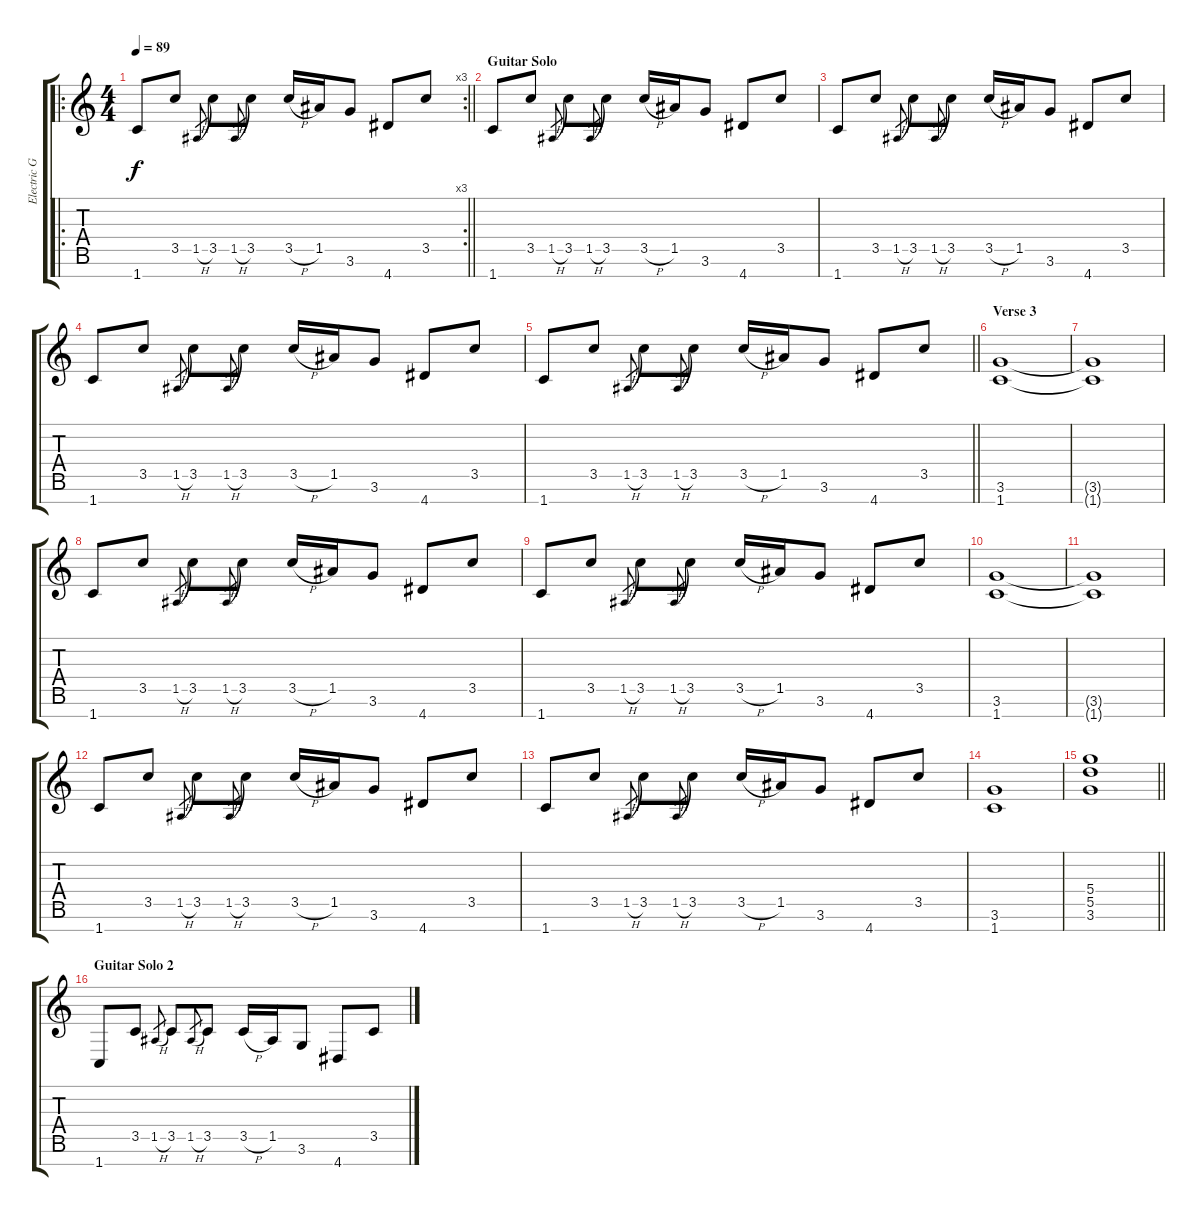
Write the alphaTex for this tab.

\track ("Electric Guitar" "Electric G") {instrument distortionguitar}
\staff {score tabs}
\tuning (E4 B3 G3 D3 A2 E2 B1) {hide}
\ro
\rc 3
\ts (4 4)
\tempo 89
\clef g2
\barLineRight lightlight
\ks c
1.7.8{ot 8vb dy f} 3.5.8{ot 8vb} 1.5{h}.8{gr} 3.5.8{ot 8vb} 1.5{h}.8{gr} 3.5.8{ot 8vb} 3.5{h}.16{ot 8vb} 1.5.16{ot 8vb} 3.6.8{ot 8vb} 4.7.8{ot 8vb} 3.5.8{ot 8vb} |
\section ("" "Guitar Solo")
1.7.8{ot 8vb} 3.5.8{ot 8vb} 1.5{h}.8{gr} 3.5.8{ot 8vb} 1.5{h}.8{gr} 3.5.8{ot 8vb} 3.5{h}.16{ot 8vb} 1.5.16{ot 8vb} 3.6.8{ot 8vb} 4.7.8{ot 8vb} 3.5.8{ot 8vb} |
1.7.8{ot 8vb} 3.5.8{ot 8vb} 1.5{h}.8{gr} 3.5.8{ot 8vb} 1.5{h}.8{gr} 3.5.8{ot 8vb} 3.5{h}.16{ot 8vb} 1.5.16{ot 8vb} 3.6.8{ot 8vb} 4.7.8{ot 8vb} 3.5.8{ot 8vb} |
1.7.8{ot 8vb} 3.5.8{ot 8vb} 1.5{h}.8{gr} 3.5.8{ot 8vb} 1.5{h}.8{gr} 3.5.8{ot 8vb} 3.5{h}.16{ot 8vb} 1.5.16{ot 8vb} 3.6.8{ot 8vb} 4.7.8{ot 8vb} 3.5.8{ot 8vb} |
\barLineRight lightlight
1.7.8{ot 8vb} 3.5.8{ot 8vb} 1.5{h}.8{gr} 3.5.8{ot 8vb} 1.5{h}.8{gr} 3.5.8{ot 8vb} 3.5{h}.16{ot 8vb} 1.5.16{ot 8vb} 3.6.8{ot 8vb} 4.7.8{ot 8vb} 3.5.8{ot 8vb} |
\section ("" "Verse 3")
(3.6 1.7).1{ot 8vb} |
(3.6{t} 1.7{t}).1{ot 8vb} |
1.7.8{ot 8vb} 3.5.8{ot 8vb} 1.5{h}.8{gr} 3.5.8{ot 8vb} 1.5{h}.8{gr} 3.5.8{ot 8vb} 3.5{h}.16{ot 8vb} 1.5.16{ot 8vb} 3.6.8{ot 8vb} 4.7.8{ot 8vb} 3.5.8{ot 8vb} |
1.7.8{ot 8vb} 3.5.8{ot 8vb} 1.5{h}.8{gr} 3.5.8{ot 8vb} 1.5{h}.8{gr} 3.5.8{ot 8vb} 3.5{h}.16{ot 8vb} 1.5.16{ot 8vb} 3.6.8{ot 8vb} 4.7.8{ot 8vb} 3.5.8{ot 8vb} |
(3.6 1.7).1{ot 8vb} |
(3.6{t} 1.7{t}).1{ot 8vb} |
1.7.8{ot 8vb} 3.5.8{ot 8vb} 1.5{h}.8{gr} 3.5.8{ot 8vb} 1.5{h}.8{gr} 3.5.8{ot 8vb} 3.5{h}.16{ot 8vb} 1.5.16{ot 8vb} 3.6.8{ot 8vb} 4.7.8{ot 8vb} 3.5.8{ot 8vb} |
1.7.8{ot 8vb} 3.5.8{ot 8vb} 1.5{h}.8{gr} 3.5.8{ot 8vb} 1.5{h}.8{gr} 3.5.8{ot 8vb} 3.5{h}.16{ot 8vb} 1.5.16{ot 8vb} 3.6.8{ot 8vb} 4.7.8{ot 8vb} 3.5.8{ot 8vb} |
(3.6 1.7).1{ot 8vb} |
\barLineRight lightlight
(5.4 5.5 3.6).1{ot 8vb} |
\section ("" "Guitar Solo 2")
1.7.8 3.5.8 1.5{h}.8{gr} 3.5.8 1.5{h}.8{gr} 3.5.8 3.5{h}.16 1.5.16 3.6.8 4.7.8 3.5.8
